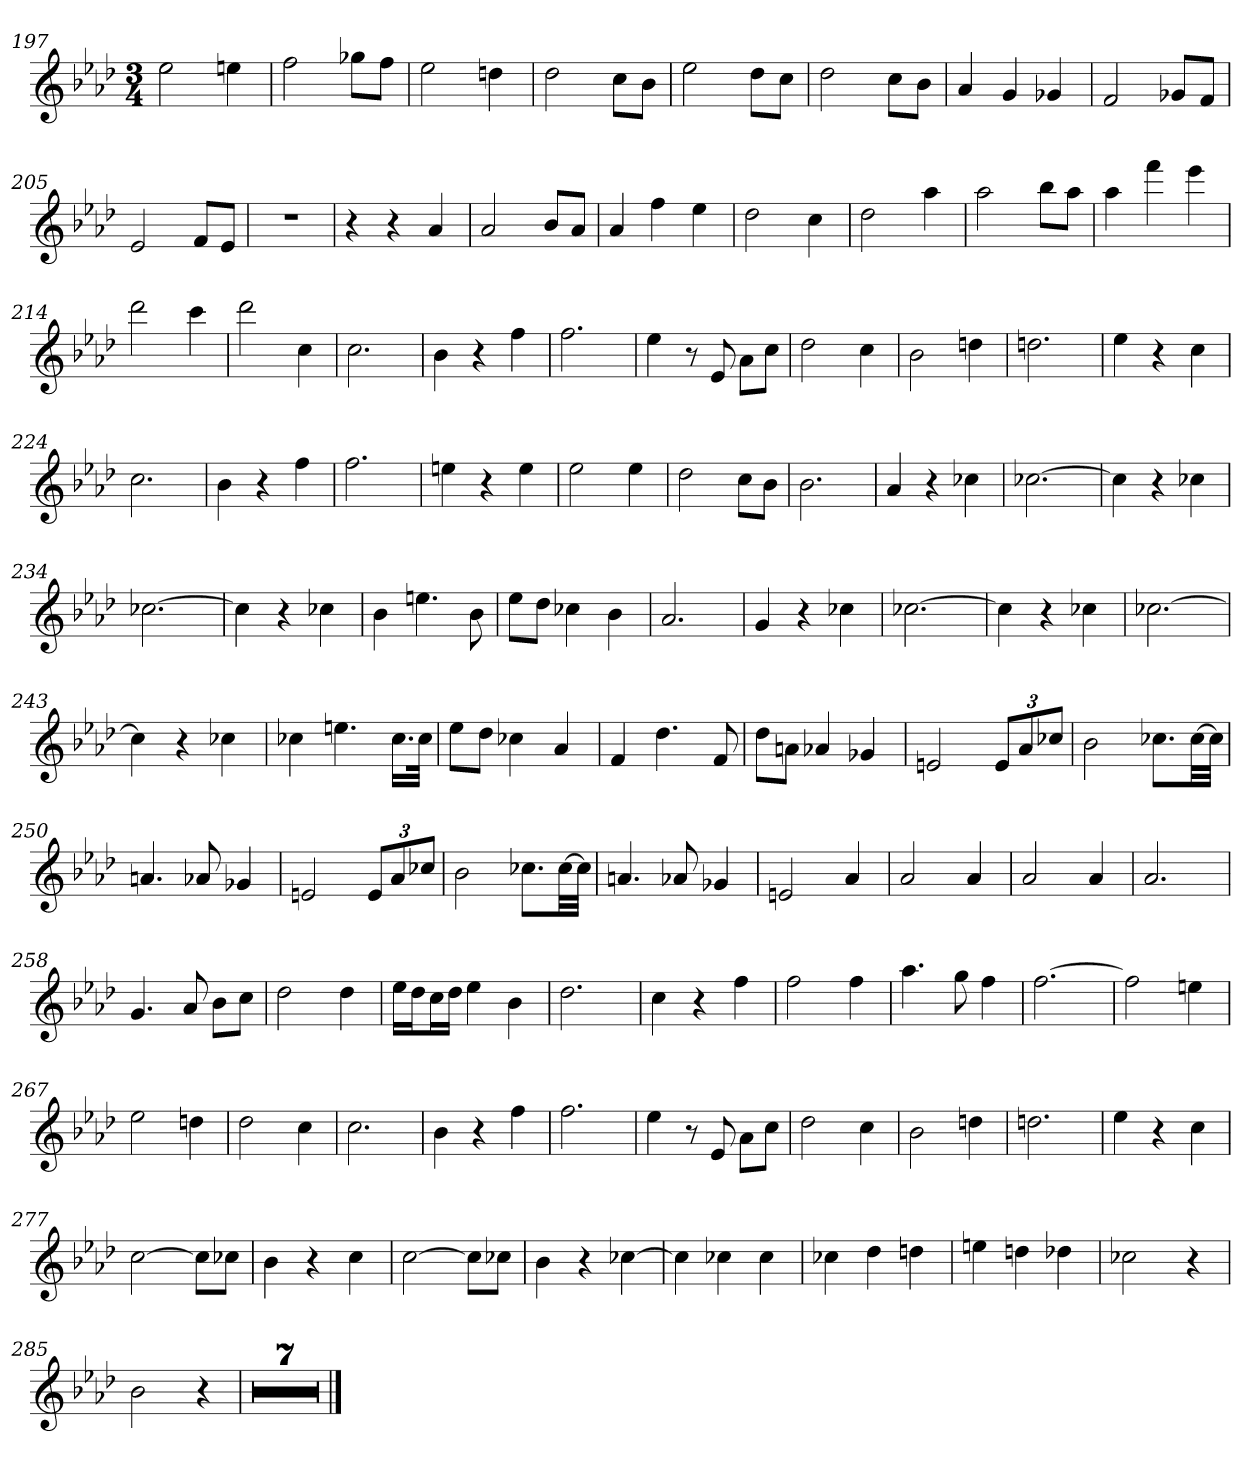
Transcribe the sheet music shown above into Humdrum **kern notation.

**kern
*part1
*staff1
*clefG2
*k[b-e-a-d-]
*A-:
*M3/4
=197
2ee-
4een
=198
2ff
8gg-X\L
8ff\J
=199
2ee-
4ddn
=200
2dd-
8cc\L
8b-\J
=201
2ee-
8dd-\L
8cc\J
=202
2dd-
8cc\L
8b-\J
=203
4a-
4g
4g-X
=204
2f
8g-X/L
8f/J
=205
2e-
8f/L
8e-/J
=206
2.r
=207
4r
4r
4a-
=208
2a-
8b-/L
8a-/J
=209
4a-
4ff
4ee-
=210
2dd-
4cc
=211
2dd-
4aa-
=212
2aa-
8bb-\L
8aa-\J
=213
4aa-
4fff
4eee-
=214
2ddd-
4ccc
=215
2ddd-
4cc
=216
2.cc
=217
4b-
4r
4ff
=218
2.ff
=219
4ee-
8r
8e-
8a-\L
8cc\J
=220
2dd-
4cc
=221
2b-
4ddn
=222
2.ddn
=223
4ee-
4r
4cc
=224
2.cc
=225
4b-
4r
4ff
=226
2.ff
=227
4een
4r
4ee
=228
2ee-
4ee-
=229
2dd-
8cc\L
8b-\J
=230
2.b-
=231
4a-
4r
4cc-X
=232
[2.cc-X
=233
4cc-]
4r
4cc-X
=234
[2.cc-X
=235
4cc-]
4r
4cc-X
=236
4b-
4.een
8b-
=237
8ee-\L
8dd-\J
4cc-X
4b-
=238
2.a-
=239
4g
4r
4cc-X
=240
[2.cc-X
=241
4cc-]
4r
4cc-X
=242
[2.cc-X
=243
4cc-]
4r
4cc-X
=244
4cc-X
4.een
16.cc-\LL
32cc-\JJk
=245
8ee-\L
8dd-\J
4cc-X
4a-
=246
4f
4.dd-
8f
=247
8dd-\L
8an\J
4a-X
4g-X
=248
2en
12e/L
12a-/
12cc-X/J
=249
2b-
8.cc-X\L
[32cc-\LL
32cc-\JJJ]
=250
4.an
8a-X
4g-X
=251
2en
12e/L
12a-/
12cc-X/J
=252
2b-
8.cc-X\L
[32cc-\LL
32cc-\JJJ]
=253
4.an
8a-X
4g-X
=254
2en
4a-
=255
2a-
4a-
=256
2a-
4a-
=257
2.a-
=258
4.g
8a-
8b-\L
8cc\J
=259
2dd-
4dd-
=260
16ee-\LL
16dd-\J
16cc\L
16dd-\JJ
4ee-
4b-
=261
2.dd-
=262
4cc
4r
4ff
=263
2ff
4ff
=264
4.aa-
8gg
4ff
=265
[2.ff
=266
2ff]
4een
=267
2ee-
4ddn
=268
2dd-
4cc
=269
2.cc
=270
4b-
4r
4ff
=271
2.ff
=272
4ee-
8r
8e-
8a-\L
8cc\J
=273
2dd-
4cc
=274
2b-
4ddn
=275
2.ddn
=276
4ee-
4r
4cc
=277
[2cc
8cc\L]
8cc-X\J
=278
4b-
4r
4cc
=279
[2cc
8cc\L]
8cc-X\J
=280
4b-
4r
[4cc-X
=281
4cc-]
4cc-X
4cc-
=282
4cc-X
4dd-
4ddn
=283
4een
4ddn
4dd-X
=284
2cc-X
4r
=285
2b-
4r
=286
2.r
=287
2.r
=288
2.r
=289
2.r
=290
2.r
=291
2.r
=292
2.r
==
*-
